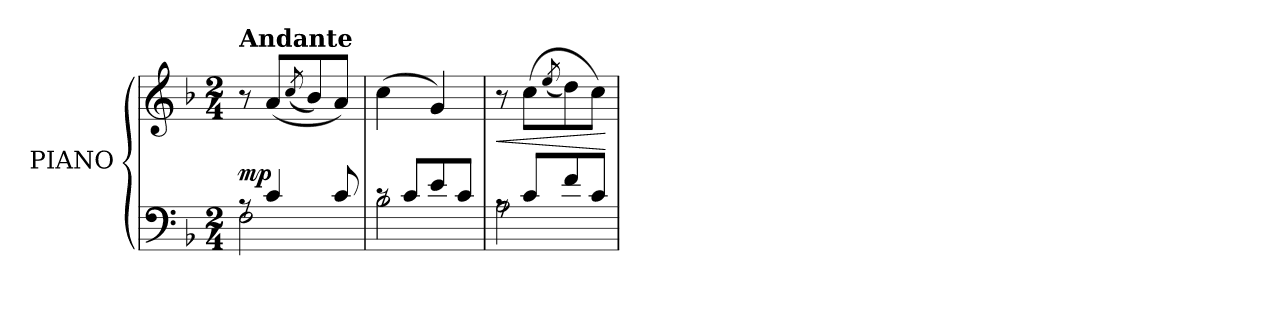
**kern	**kern	**dynam
*part1	*part1	*part1
*staff2	*staff1	*staff1/2
*I"PIANO	*	*
*I'Pno.	*	*
!!LO:PB:g=z
*clefF4	*clefG2	*
*k[b-]	*k[b-]	*
*M2/4	*M2/4	*
=1	=1	=1
*^	*	*
!	!	!LO:TX:a:B:t=Andante	!
!	!	!	!LO:DY:a=2
8rA	2F\	8r	mp
4c/	.	(<8a/L	.
.	.	(<8qcc/	.
.	.	8b-/)	.
8c/	.	8a/J)	.
=2	=2	=2	=2
8rc	2B-\	(>4cc\	.
8c/L	.	.	.
8e/	.	4g/)	.
8c/J	.	.	.
=3	=3	=3	=3
!	!	!	!LO:HP:b
8rA	2A\	8r	<
8c/L	.	(>8cc\L	.
.	.	(<8qee/	.
8f/	.	8dd\)	.
8c/J	.	8cc\J)	.
*v	*v	*	*
.	.	[
=	=	=
*-	*-	*-
